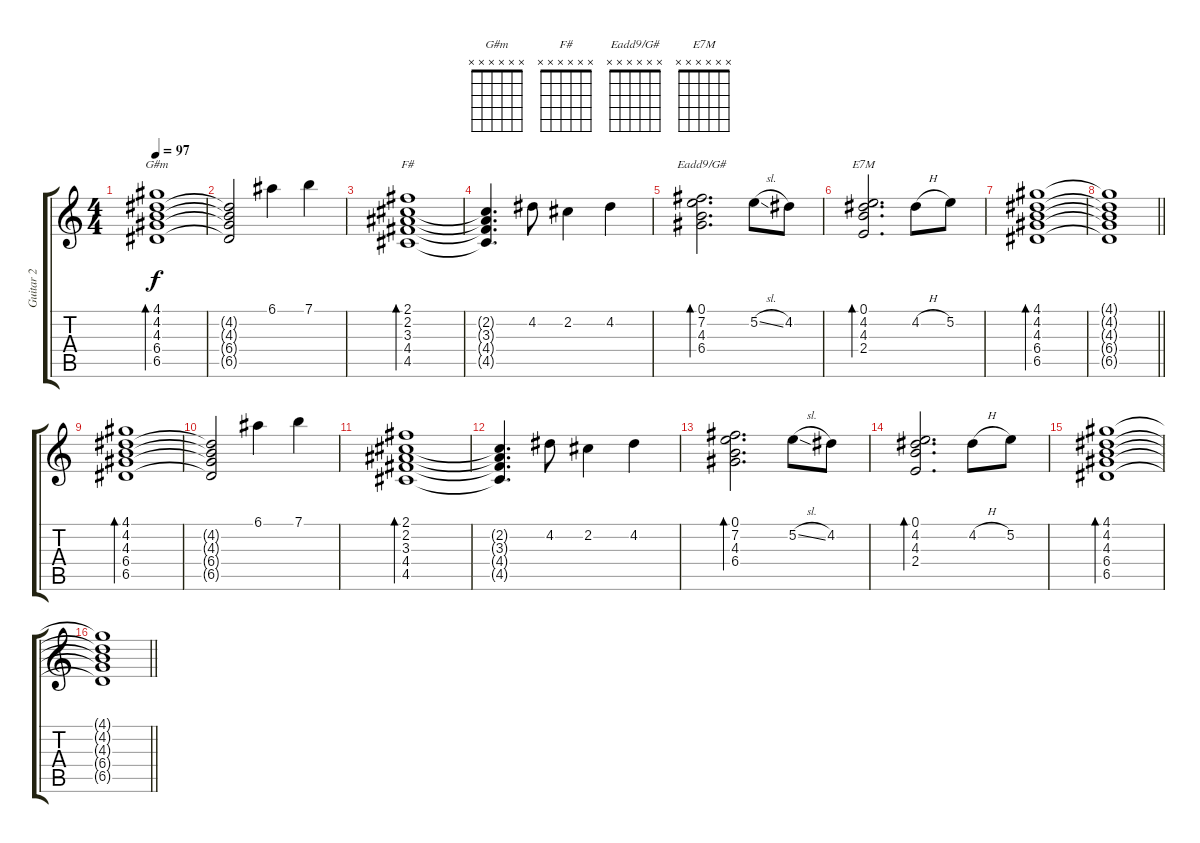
\track ("Guitar 2" "Guitar 2") {instrument distortionguitar}
\staff {score tabs}
\tuning (E4 B3 G3 D3 A2 D2) {hide}
\chord ("G#m" x x x x x x)
\chord ("F#" x x x x x x)
\chord ("Eadd9/G#" x x x x x x)
\chord ("E7M" x x x x x x)
\ts (4 4)
\section ("" "")
\tempo 97
\clef g2
\ks c
(4.1 4.2 4.3 6.4 6.5).1{bd 240 ch "G#m" dy f balance 8 instrument electricguitarjazz} |
(4.2{t} 4.3{t} 6.4{t} 6.5{t}).2 6.1.4 7.1.4 |
(2.1 2.2 3.3 4.4 4.5).1{bd 240 ch "F#"} |
(2.2{t} 3.3{t} 4.4{t} 4.5{t}).4{d} 4.2.8 2.2.4 4.2.4 |
(0.1 7.2 4.3 6.4).2{d bd 240 ch "Eadd9/G#"} 5.2{sl}.8 4.2.8 |
(0.1 4.2 4.3 2.4).2{d bd 240 ch "E7M"} 4.2{h}.8 5.2.8 |
(4.1 4.2 4.3 6.4 6.5).1{bd 240} |
\barLineRight lightlight
(4.1{t} 4.2{t} 4.3{t} 6.4{t} 6.5{t}).1 |
(4.1 4.2 4.3 6.4 6.5).1{bd 240} |
(4.2{t} 4.3{t} 6.4{t} 6.5{t}).2 6.1.4 7.1.4 |
(2.1 2.2 3.3 4.4 4.5).1{bd 240} |
(2.2{t} 3.3{t} 4.4{t} 4.5{t}).4{d} 4.2.8 2.2.4 4.2.4 |
(0.1 7.2 4.3 6.4).2{d bd 240} 5.2{sl}.8 4.2.8 |
(0.1 4.2 4.3 2.4).2{d bd 240} 4.2{h}.8 5.2.8 |
(4.1 4.2 4.3 6.4 6.5).1{bd 240} |
\barLineRight lightlight
(4.1{t} 4.2{t} 4.3{t} 6.4{t} 6.5{t}).1
